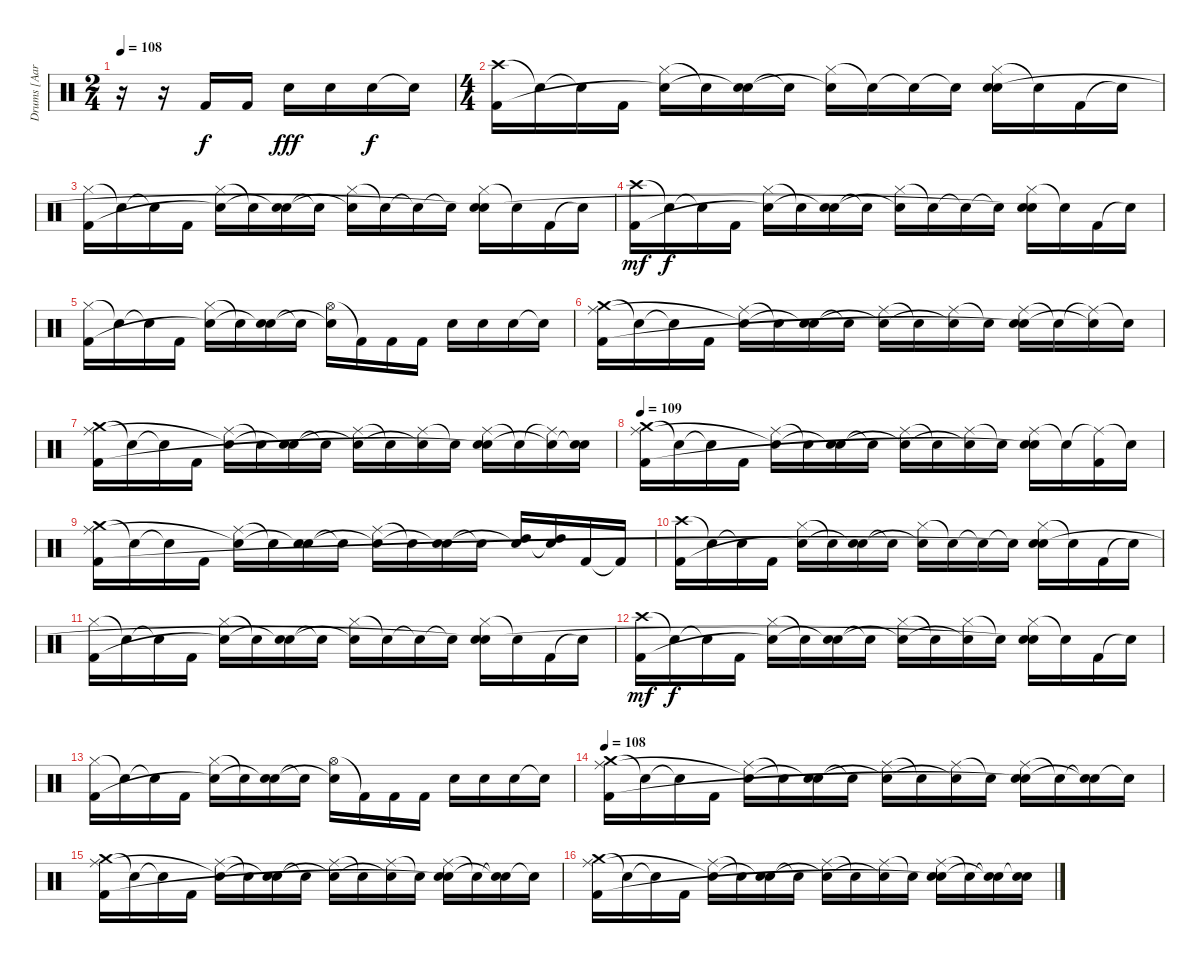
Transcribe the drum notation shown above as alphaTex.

\track ("Drums [Aaron Harris]" "Drums [Aar") {instrument percussion}
\staff {score}
\articulation defaults
\ts (2 4)
\tempo 108
\clef neutral
\ks c
r.16{dy f} r.16 "Kick (hit) 2".16 "Kick (hit) 2".16 "Electric Snare (hit)".16{dy fff} "Electric Snare (hit)".16 "Electric Snare (hit)".16{dy f} "Electric Snare (hit)"{t}.16 |
\ts (4 4)
("Crash high (hit)" "Kick (hit) 2").16 "Snare (hit)"{t}.16 "Snare (hit)"{t}.16 "Kick (hit) 2".16 ("Hi-Hat (closed)" "Snare (hit)"{t}).16 "Snare (hit)"{t}.16 ("Electric Snare (hit)" "Snare (hit)"{t}).16 "Snare (hit)"{t}.16 ("Hi-Hat (closed)" "Snare (hit)"{t}).16 "Snare (hit)"{t}.16 "Snare (hit)"{t}.16 "Snare (hit)"{t}.16 ("Hi-Hat (closed)" "Electric Snare (hit)" "Snare (hit)").16 "Snare (hit)"{t}.16 "Kick (hit) 2".16 "Snare (hit)"{t}.16 |
("Hi-Hat (closed)" "Kick (hit) 2").16 "Snare (hit)"{t}.16 "Snare (hit)"{t}.16 "Kick (hit) 2".16 ("Hi-Hat (closed)" "Snare (hit)"{t}).16 "Snare (hit)"{t}.16 ("Electric Snare (hit)" "Snare (hit)"{t}).16 "Snare (hit)"{t}.16 ("Hi-Hat (closed)" "Snare (hit)"{t}).16 "Snare (hit)"{t}.16 "Snare (hit)"{t}.16 "Snare (hit)"{t}.16 ("Hi-Hat (closed)" "Electric Snare (hit)" "Snare (hit)"{t}).16 "Snare (hit)"{t}.16 "Kick (hit) 2".16 "Snare (hit)"{t}.16 |
("Crash high (hit)" "Kick (hit) 2").16{dy mf} "Snare (hit)"{t}.16{dy f} "Snare (hit)"{t}.16 "Kick (hit) 2".16 ("Hi-Hat (closed)" "Snare (hit)"{t}).16 "Snare (hit)"{t}.16 ("Electric Snare (hit)" "Snare (hit)"{t}).16 "Snare (hit)"{t}.16 ("Hi-Hat (closed)" "Snare (hit)"{t}).16 "Snare (hit)"{t}.16 "Snare (hit)"{t}.16 "Snare (hit)"{t}.16 ("Hi-Hat (closed)" "Electric Snare (hit)" "Snare (hit)"{t}).16 "Snare (hit)"{t}.16 "Kick (hit) 2".16 "Snare (hit)"{t}.16 |
("Hi-Hat (closed)" "Kick (hit) 2").16 "Snare (hit)"{t}.16 "Snare (hit)"{t}.16 "Kick (hit) 2".16 ("Hi-Hat (closed)" "Snare (hit)"{t}).16 "Snare (hit)"{t}.16 ("Electric Snare (hit)" "Snare (hit)"{t}).16 "Snare (hit)"{t}.16 ("Hi-Hat (open)" "Snare (hit)"{t}).16 "Kick (hit) 2"{t}.16 "Kick (hit) 2".16 "Kick (hit) 2".16 "Electric Snare (hit)".16 "Electric Snare (hit)".16 "Electric Snare (hit)".16 "Snare (hit)"{t}.16 |
("Crash medium (hit)" "Ride (middle)" "Kick (hit) 2").16 "Snare (hit)"{t}.16 "Snare (hit)"{t}.16 "Kick (hit) 2".16 ("Ride (middle)" "Snare (hit)"{t}).16 "Snare (hit)"{t}.16 ("Electric Snare (hit)" "Snare (hit)"{t}).16 "Snare (hit)"{t}.16 ("Ride (middle)" "Snare (hit)"{t}).16 "Snare (hit)"{t}.16 ("Ride (middle)" "Snare (hit)"{t}).16 "Snare (hit)"{t}.16 ("Ride (middle)" "Electric Snare (hit)" "Snare (hit)"{t}).16 "Snare (hit)"{t}.16 ("Ride (middle)"{t} "Snare (hit)"{t}).16 "Snare (hit)"{t}.16 |
("Crash medium (hit)" "Ride (middle)" "Kick (hit) 2").16 "Snare (hit)"{t}.16 "Snare (hit)"{t}.16 "Kick (hit) 2".16 ("Ride (middle)" "Snare (hit)"{t}).16 "Snare (hit)"{t}.16 ("Electric Snare (hit)" "Snare (hit)"{t}).16 "Snare (hit)"{t}.16 ("Ride (middle)" "Snare (hit)"{t}).16 "Snare (hit)"{t}.16 ("Ride (middle)" "Snare (hit)"{t}).16 "Snare (hit)"{t}.16 ("Ride (middle)" "Electric Snare (hit)" "Snare (hit)"{t}).16 "Snare (hit)"{t}.16 ("Ride (middle)"{t} "Snare (hit)"{t}).16 ("Electric Snare (hit)" "Snare (hit)"{t}).16 |
\tempo 109
("Crash medium (hit)" "Ride (middle)" "Kick (hit) 2").16 "Snare (hit)"{t}.16 "Snare (hit)"{t}.16 "Kick (hit) 2".16 ("Ride (middle)" "Snare (hit)"{t}).16 "Snare (hit)"{t}.16 ("Electric Snare (hit)" "Snare (hit)"{t}).16 "Snare (hit)"{t}.16 ("Ride (middle)" "Snare (hit)"{t}).16 "Snare (hit)"{t}.16 ("Ride (middle)" "Snare (hit)"{t}).16 "Snare (hit)"{t}.16 ("Ride (middle)" "Electric Snare (hit)" "Snare (hit)"{t}).16 "Snare (hit)"{t}.16 ("Ride (middle)"{t} "Kick (hit) 2").16 "Snare (hit)"{t}.16 |
("Crash medium (hit)" "Ride (middle)" "Kick (hit) 2").16 "Snare (hit)"{t}.16 "Snare (hit)"{t}.16 "Kick (hit) 2".16 ("Ride (middle)" "Snare (hit)"{t}).16 "Snare (hit)"{t}.16 ("Electric Snare (hit)" "Snare (hit)"{t}).16 "Snare (hit)"{t}.16 ("Ride (middle)" "Snare (hit)"{t}).16 "Snare (hit)"{t}.16 ("Electric Snare (hit)" "Snare (hit)"{t}).16 "Snare (hit)"{t}.16 ("High Tom (hit)" "Snare (hit)"{t}).16 ("High Tom (hit)" "Snare (hit)"{t}).16 "Kick (hit) 2".16 "Kick (hit) 2"{t}.16 |
("Crash high (hit)" "Kick (hit) 2").16 "Snare (hit)"{t}.16 "Snare (hit)"{t}.16 "Kick (hit) 2".16 ("Hi-Hat (closed)" "Snare (hit)"{t}).16 "Snare (hit)"{t}.16 ("Electric Snare (hit)" "Snare (hit)"{t}).16 "Snare (hit)"{t}.16 ("Hi-Hat (closed)" "Snare (hit)"{t}).16 "Snare (hit)"{t}.16 "Snare (hit)"{t}.16 "Snare (hit)"{t}.16 ("Hi-Hat (closed)" "Electric Snare (hit)" "Snare (hit)"{t}).16 "Snare (hit)"{t}.16 "Kick (hit) 2".16 "Snare (hit)"{t}.16 |
("Hi-Hat (closed)" "Kick (hit) 2").16 "Snare (hit)"{t}.16 "Snare (hit)"{t}.16 "Kick (hit) 2".16 ("Hi-Hat (closed)" "Snare (hit)"{t}).16 "Snare (hit)"{t}.16 ("Electric Snare (hit)" "Snare (hit)"{t}).16 "Snare (hit)"{t}.16 ("Hi-Hat (closed)" "Snare (hit)"{t}).16 "Snare (hit)"{t}.16 "Snare (hit)"{t}.16 "Snare (hit)"{t}.16 ("Hi-Hat (closed)" "Electric Snare (hit)" "Snare (hit)"{t}).16 "Snare (hit)"{t}.16 "Kick (hit) 2".16 "Snare (hit)"{t}.16 |
("Crash high (hit)" "Kick (hit) 2").16{dy mf} "Snare (hit)"{t}.16{dy f} "Snare (hit)"{t}.16 "Kick (hit) 2".16 ("Hi-Hat (closed)" "Snare (hit)"{t}).16 "Snare (hit)"{t}.16 ("Electric Snare (hit)" "Snare (hit)"{t}).16 "Snare (hit)"{t}.16 ("Hi-Hat (closed)" "Snare (hit)"{t}).16 "Snare (hit)"{t}.16 ("Hi-Hat (closed)" "Snare (hit)"{t}).16 "Snare (hit)"{t}.16 ("Hi-Hat (closed)" "Electric Snare (hit)" "Snare (hit)"{t}).16 "Snare (hit)"{t}.16 "Kick (hit) 2".16 "Snare (hit)"{t}.16 |
("Hi-Hat (closed)" "Kick (hit) 2").16 "Snare (hit)"{t}.16 "Snare (hit)"{t}.16 "Kick (hit) 2".16 ("Hi-Hat (closed)" "Snare (hit)"{t}).16 "Snare (hit)"{t}.16 ("Electric Snare (hit)" "Snare (hit)"{t}).16 "Snare (hit)"{t}.16 ("Hi-Hat (open)" "Snare (hit)"{t}).16 "Kick (hit) 2"{t}.16 "Kick (hit) 2".16 "Kick (hit) 2".16 "Electric Snare (hit)".16 "Electric Snare (hit)".16 "Electric Snare (hit)".16 "Snare (hit)"{t}.16 |
\tempo 108
("Crash medium (hit)" "Ride (middle)" "Kick (hit) 2").16 "Snare (hit)"{t}.16 "Snare (hit)"{t}.16 "Kick (hit) 2".16 ("Ride (middle)" "Snare (hit)"{t}).16 "Snare (hit)"{t}.16 ("Electric Snare (hit)" "Snare (hit)"{t}).16 "Snare (hit)"{t}.16 ("Ride (middle)" "Snare (hit)"{t}).16 "Snare (hit)"{t}.16 ("Ride (middle)" "Snare (hit)"{t}).16 "Snare (hit)"{t}.16 ("Ride (middle)" "Electric Snare (hit)" "Snare (hit)"{t}).16 "Snare (hit)"{t}.16 ("Snare (hit)"{t} "Snare (hit)"{t}).16 "Snare (hit)"{t}.16 |
("Crash medium (hit)" "Ride (middle)" "Kick (hit) 2").16 "Snare (hit)"{t}.16 "Snare (hit)"{t}.16 "Kick (hit) 2".16 ("Ride (middle)" "Snare (hit)"{t}).16 "Snare (hit)"{t}.16 ("Electric Snare (hit)" "Snare (hit)"{t}).16 "Snare (hit)"{t}.16 ("Ride (middle)" "Snare (hit)"{t}).16 "Snare (hit)"{t}.16 ("Ride (middle)" "Snare (hit)"{t}).16 "Snare (hit)"{t}.16 ("Ride (middle)" "Electric Snare (hit)" "Snare (hit)"{t}).16 "Snare (hit)"{t}.16 ("Snare (hit)"{t} "Snare (hit)"{t}).16 "Snare (hit)"{t}.16 |
("Crash medium (hit)" "Ride (middle)" "Kick (hit) 2").16 "Snare (hit)"{t}.16 "Snare (hit)"{t}.16 "Kick (hit) 2".16 ("Ride (middle)" "Snare (hit)"{t}).16 "Snare (hit)"{t}.16 ("Electric Snare (hit)" "Snare (hit)"{t}).16 "Snare (hit)"{t}.16 ("Ride (middle)" "Snare (hit)"{t}).16 "Snare (hit)"{t}.16 ("Ride (middle)" "Snare (hit)"{t}).16 "Snare (hit)"{t}.16 ("Ride (middle)" "Electric Snare (hit)" "Snare (hit)"{t}).16 "Snare (hit)"{t}.16 ("Snare (hit)"{t} "Snare (hit)"{t}).16 ("Electric Snare (hit)" "Snare (hit)"{t}).16
